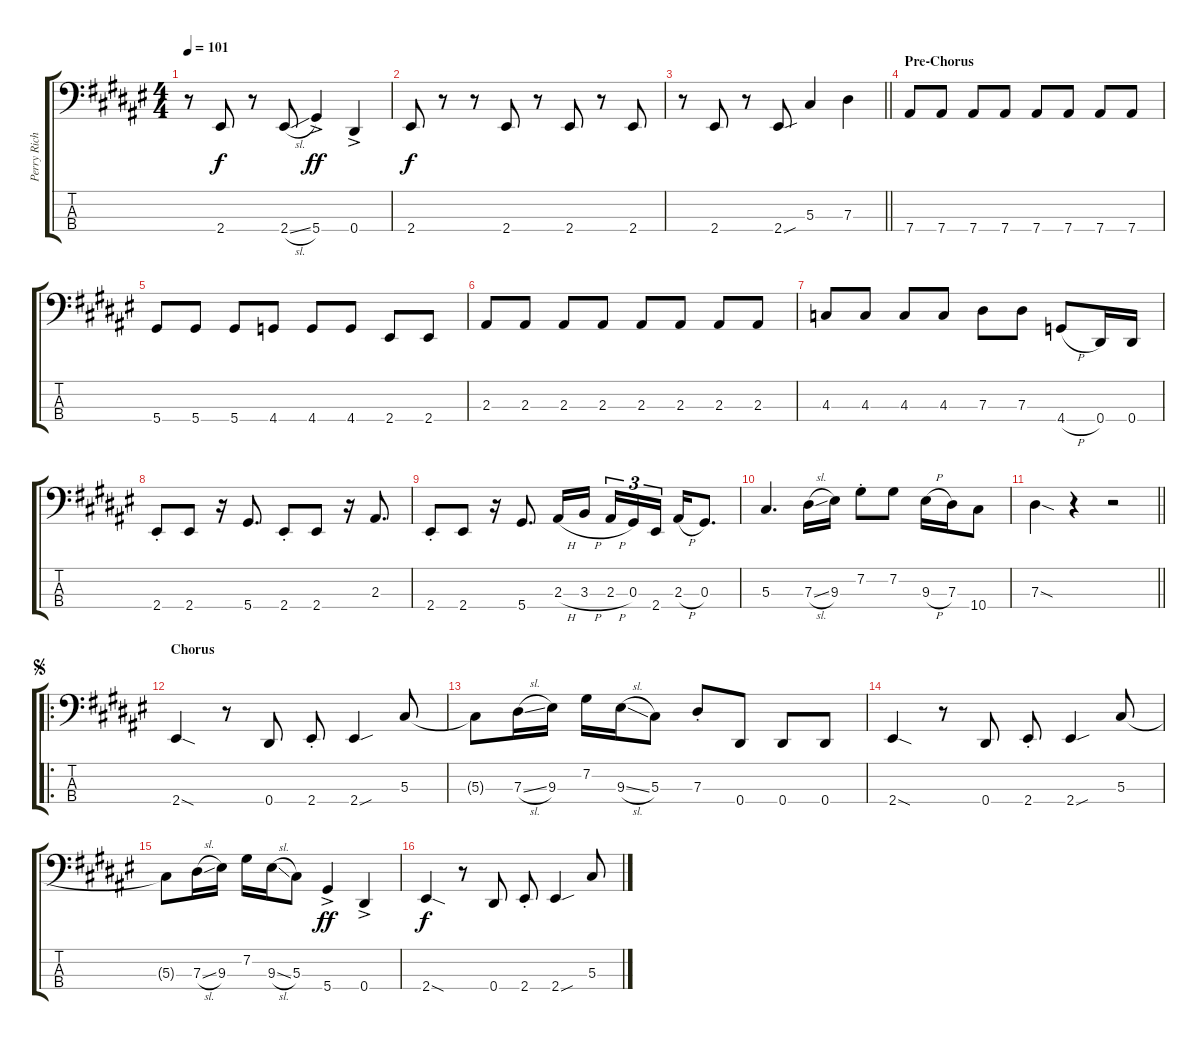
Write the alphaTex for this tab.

\track ("Perry Richardson" "Perry Rich") {instrument electricbasspick}
\staff {score tabs}
\tuning (Gb2 Db2 Ab1 Eb1) {hide}
\ts (4 4)
\tempo 101
\clef f4
\ks f#
r.8{dy f} 2.4.8 r.8 2.4{sl}.8 5.4{ac}.4{dy ff} 0.4{ac}.4 |
2.4.8{dy f} r.8 r.8 2.4.8 r.8 2.4.8 r.8 2.4.8 |
\barLineRight lightlight
r.8 2.4.8 r.8 2.4{sou}.8 5.3.4 7.3.4 |
\section ("" "Pre-Chorus")
7.4.8 7.4.8 7.4.8 7.4.8 7.4.8 7.4.8 7.4.8 7.4.8 |
5.4.8 5.4.8 5.4.8 4.4.8 4.4.8 4.4.8 2.4.8 2.4.8 |
2.3.8 2.3.8 2.3.8 2.3.8 2.3.8 2.3.8 2.3.8 2.3.8 |
4.3.8 4.3.8 4.3.8 4.3.8 7.3.8 7.3.8 4.4{h}.8 0.4.16 0.4.16 |
2.4{st}.8 2.4.8 r.16 5.4.8{d} 2.4{st}.8 2.4.8 r.16 2.3.8{d} |
2.4{st}.8 2.4.8 r.16 5.4.8{d} 2.3{h}.16 3.3{h}.16{beam splitsecondary} 2.3{h}.16{tu (3 2)} 0.3.16{tu (3 2)} 2.4.16{tu (3 2)} 2.3{h}.16 0.3.8{d} |
5.3.4{d} 7.3{sl}.16 9.3.16 7.2{st}.8 7.2.8 9.3{h}.16 7.3.16 10.4.8 |
\barLineRight lightlight
7.3{sod}.4 r.4 r.2 |
\ro
\section ("" "Chorus")
\jump segno
2.4{sod}.4 r.8 0.4.8 2.4{st}.8 2.4{sou}.4 5.3.8 |
5.3{t}.8 7.3{sl}.16 9.3.16 7.2.16 9.3{sl}.16 5.3.8 7.3{st}.8 0.4.8 0.4.8 0.4.8 |
2.4{sod}.4 r.8 0.4.8 2.4{st}.8 2.4{sou}.4 5.3.8 |
5.3{t}.8 7.3{sl}.16 9.3.16 7.2.16 9.3{sl}.16 5.3.8 5.4{ac}.4{dy ff} 0.4{ac}.4 |
2.4{sod}.4{dy f} r.8 0.4.8 2.4{st}.8 2.4{sou}.4 5.3.8
